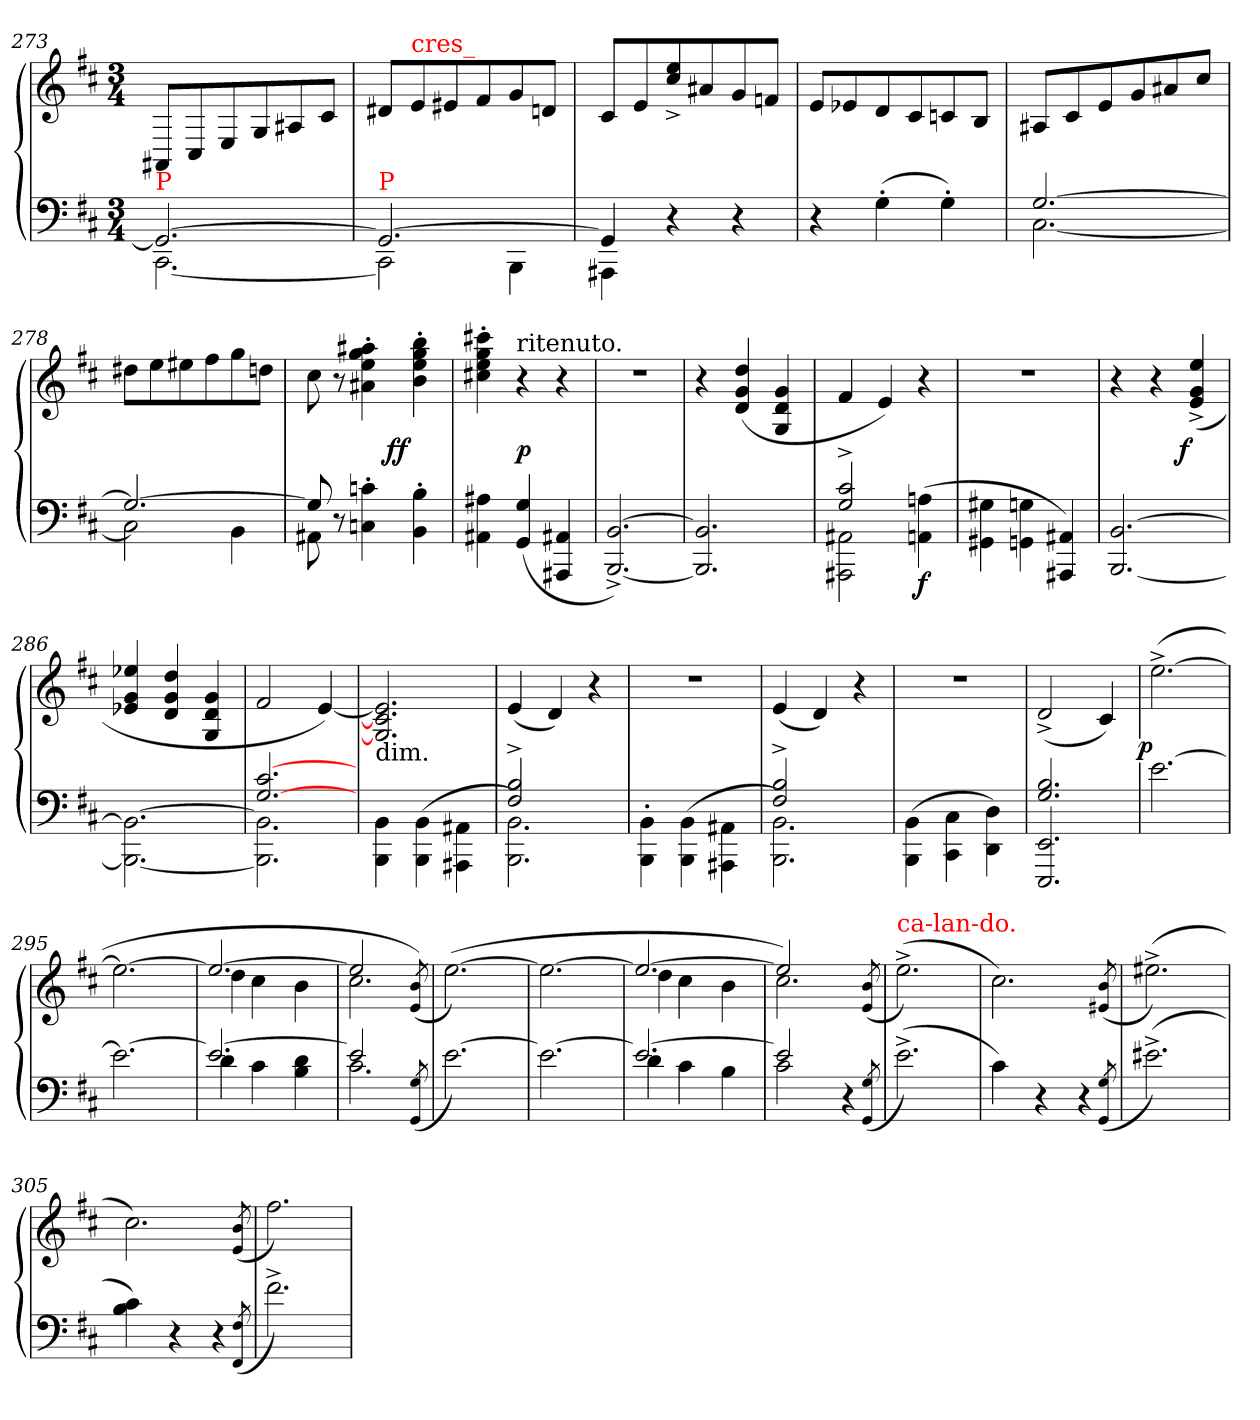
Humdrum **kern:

**kern	**kern	**dynam
*part1	*part1	*part1
*staff2	*staff1	*staff1/2
*clefF4	*clefG2	*
*k[f#c#]	*k[f#c#]	*
*M3/4	*M3/4	*
=273	=273	=273
*^	*	*
!LO:TX:a:color=red:t=P	!	!	!
2.GG_	[2.CC#\	8AA#XL	.
.	.	8C#/	.
.	.	8E/	.
.	.	8G/	.
.	.	8A#X	.
.	.	8c#/J	.
=274	=274	=274	=274
!LO:TX:a:color=red:t=P	!	!	!
2.GG_	2CC#]	8d#XL	.
!	!	!LO:TX:a:color=red:t=cres_	!
.	.	8e	.
.	.	8e#X	.
.	.	8f#	.
.	4BBB	8g	.
.	.	8dnJ	.
=275	=275	=275	=275
4GG]	4AAA#X	8c#L	.
.	.	8e	.
4r	2ryy	8ee^> 8cc#^>	.
.	.	8a#X	.
4r	.	8g	.
.	.	8fnJ	.
*v	*v	*	*
=276	=276	=276
4r	8eL	.
.	8e-X	.
(4G'	8d	.
.	8c#	.
4G')	8cn	.
.	8BJ	.
=277	=277	=277
*^	*	*
[2.G	[2.C#	8A#XL	.
.	.	8c#	.
.	.	8e	.
.	.	8g	.
.	.	8a#X	.
.	.	8cc#J	.
=278	=278	=278	=278
2.G_	2C#]	8dd#XL	.
.	.	8ee	.
.	.	8ee#X	.
.	.	8ff#	.
.	4BB	8gg	.
.	.	8ddnJ	.
=279	=279	=279	=279
*	*	*^	*
8G]	8AA#X	8cc#	4.ryy	.
8ryy	8r	8r	.	.
2ryy	4cn'> 4Cn'>	4aa#X'> 4gg'> 4ee'> 4a#X'>	.	.
.	.	.	4.ryy	ff
.	4B'> 4BB'>	4bb'> 4gg'> 4ee'> 4b'>	.	.
*v	*v	*	*	*
*	*v	*v	*
=280	=280	=280
4A#X 4AA#	4ccc#X'> 4gg'> 4ee'> 4cc#X'>	.
!	!LO:TX:a:t=ritenuto.	!
(4G 4GG	4r	p
4AA#X 4AAA#X	4r	.
=281	=281	=281
[2.BB^ [2.BBB^)	2.rdd	.
=282	=282	=282
2.BB] 2.BBB]	4r	.
.	(>4dd 4g 4d	.
.	4g/ 4d/ 4G/	.
=283	=283	=283
*^	*	*
2c#^> 2G^>	2AA#X 2AAA#X	4f#	.
.	.	4e)	.
!	!	!	!LO:DY:b=2
4ryy	(>4An 4AAn	4r	f
*v	*v	*	*
=284	=284	=284
4G#X\ 4GG#X\	2.rdd	.
4Gn\ 4GGn\	.	.
4AA#X 4AAA#X)	.	.
=285	=285	=285
[2.BB [2.BBB	4r	.
.	4r	.
!	!	!LO:DY:rj
.	(>4ee^< 4g^< 4e^<	f
=286	=286	=286
2.BB_\ 2.BBB_\	4ee-X 4g 4e-X	.
.	4dd 4g 4d	.
.	4g/ 4d/ 4G/	.
=287	=287	=287
*^	*	*
[2.c# [2.G	2.BB] 2.BBB]	2f#	.
.	.	[4e)	.
*v	*v	*	*
=288	=288	=288
!	!LO:TX:c:t=dim.	!
4BB\ 4BBB\	2.e]/ 2.c#]/ 2.G]/	.
(4BB\ 4BBB\	.	.
4AA#X\ 4AAA#X\	.	.
=289	=289	=289
*^	*	*
2B^> 2F#^>	2.BB 2.BBB)	(4e	.
.	.	4d)	.
4ryy	.	4r	.
*v	*v	*	*
=290	=290	=290
4BB'>\ 4BBB'>\	2.rdd	.
(4BB\ 4BBB\	.	.
4AA#X\ 4AAA#X\	.	.
=291	=291	=291
*^	*	*
2B^> 2F#^>	2.BB 2.BBB)	(4e	.
.	.	4d)	.
4ryy	.	4r	.
*v	*v	*	*
=292	=292	=292
(4BB\ 4BBB\	2.rdd	.
4C#\ 4CC#\	.	.
4D\ 4DD\)	.	.
=293	=293	=293
*^	*	*
2.B 2.G	2.EE/ 2.EEE/	(2d^>	.
.	.	4c#)	.
*v	*v	*	*
=294	=294	=294
!	!	!LO:DY:rj
[2.e	([2.ee^>	p
=295	=295	=295
2.e_	2.ee_	.
=296	=296	=296
*^	*^	*
2.e_	4d	2.ee_	4dd	.
.	4c#	.	4cc#	.
.	4d 4B	.	4b	.
=297	=297	=297	=297	=297
!LO:N:vis=2	!	!LO:N:vis=2	!	!
2.e]	2.c#	2.ee]	2.cc#	.
*v	*v	*	*	*
*	*v	*v	*
(<8qG/ 8qGG/	(<8qb/ 8qe/)	.
=298	=298	=298
[2.e)	(>[2.ee)	.
=299	=299	=299
2.e_	2.ee_	.
=300	=300	=300
*^	*^	*
2.e_	4d	2.ee_	4dd	.
.	4c#	.	4cc#	.
.	4B	.	4b	.
=301	=301	=301	=301	=301
!	!	!LO:N:vis=2	!	!
2e]	2c#	2.ee])	2.cc#	.
4ryy	4r	.	.	.
*v	*v	*	*	*
*	*v	*v	*
(<8qG/ 8qGG/	(<8qb/ 8qe/	.
=302	=302	=302
!	!LO:TX:a:color=red:t=ca-lan-do.	!
(2.e^<)	(2.ee^>)	.
=303	=303	=303
4c#)	2.cc#)	.
4r	.	.
4r	.	.
(<8qG/ 8qGG/	(<8qb/ 8qe#X/	.
=304	=304	=304
(2.e#^<)	(2.ee#X^>)	.
=305	=305	=305
4c# 4B)	2.cc#)	.
4r	.	.
4r	.	.
(<8qF#/ 8qFF#/	(<8qb/ 8qe/	.
=306	=306	=306
2.f#^<)	2.ff#)	.
=	=	=
*-	*-	*-
